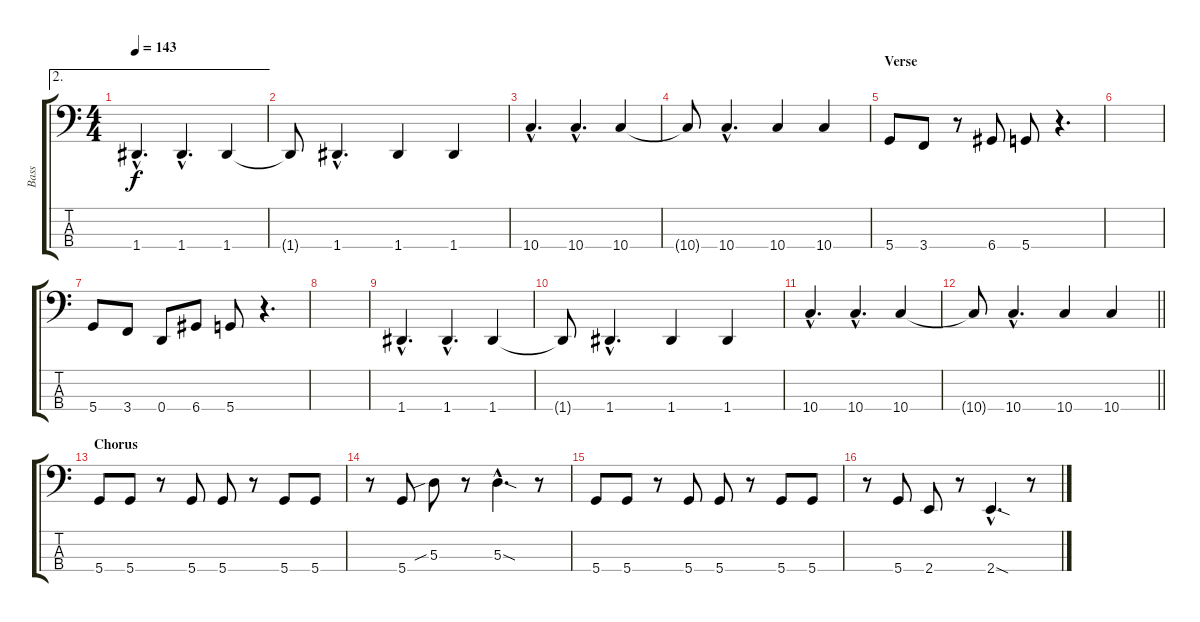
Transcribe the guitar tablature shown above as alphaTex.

\track ("Bass" "Bass") {instrument electricbassfinger}
\staff {score tabs}
\tuning (G2 D2 A1 D1) {hide}
\ae 2
\ts (4 4)
\tempo 143
\clef f4
\ks c
1.4{hac}.4{d dy f} 1.4{hac}.4{d} 1.4.4 |
1.4{t}.8 1.4{hac}.4{d} 1.4.4 1.4.4 |
10.4{hac}.4{d} 10.4{hac}.4{d} 10.4.4 |
10.4{t}.8 10.4{hac}.4{d} 10.4.4 10.4.4 |
\section ("" "Verse")
5.4.8 3.4.8 r.8 6.4.8 5.4.8 r.4{d} |
|
5.4.8 3.4.8 0.4.8 6.4.8 5.4.8 r.4{d} |
|
1.4{hac}.4{d} 1.4{hac}.4{d} 1.4.4 |
1.4{t}.8 1.4{hac}.4{d} 1.4.4 1.4.4 |
10.4{hac}.4{d} 10.4{hac}.4{d} 10.4.4 |
\barLineRight lightlight
10.4{t}.8 10.4{hac}.4{d} 10.4.4 10.4.4 |
\section ("" "Chorus")
5.4.8 5.4.8 r.8 5.4.8 5.4.8 r.8 5.4.8 5.4.8 |
r.8 5.4.8 5.3{sib}.8 r.8 5.3{sod hac}.4{d} r.8 |
5.4.8 5.4.8 r.8 5.4.8 5.4.8 r.8 5.4.8 5.4.8 |
r.8 5.4.8 2.4.8 r.8 2.4{sod hac}.4{d} r.8
